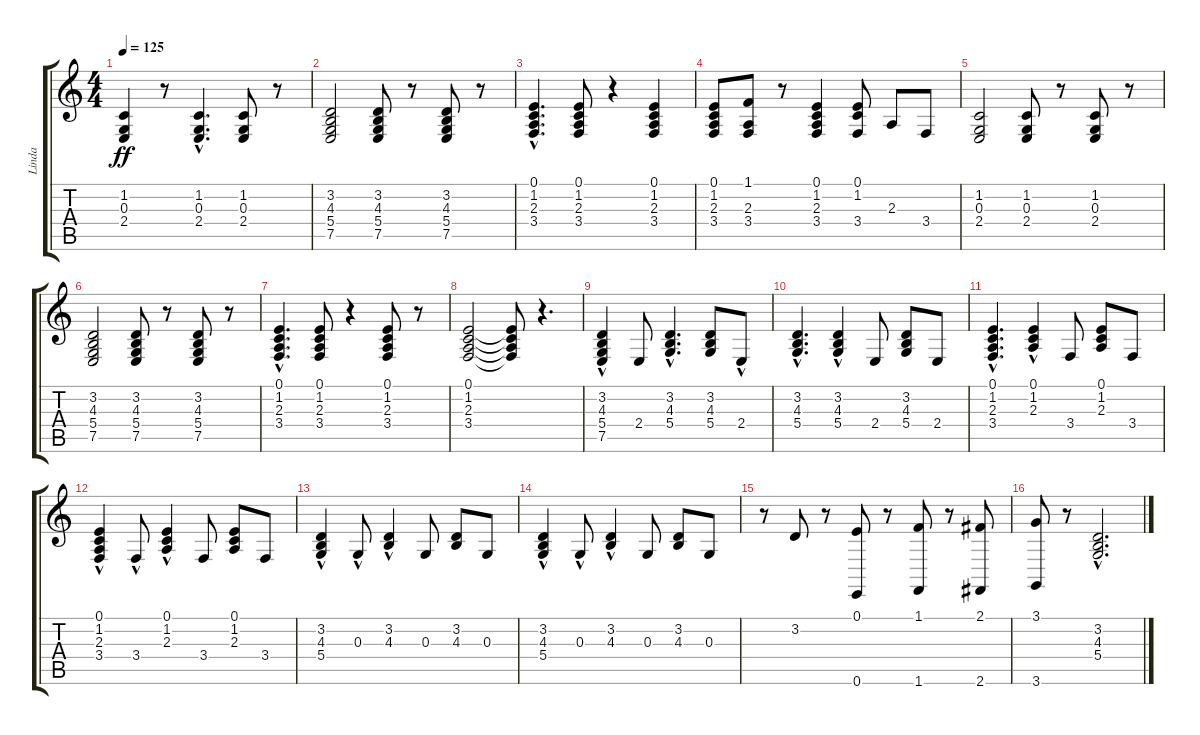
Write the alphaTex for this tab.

\track ("Linda" "Linda") {instrument brightacousticpiano}
\staff {score tabs}
\tuning (E4 B3 G3 D3 A2 E2) {hide}
\ts (4 4)
\tempo 125
\clef g2
\ks c
(1.2 0.3 2.4).4{dy ff} r.8 (1.2{hac} 0.3{hac} 2.4{hac}).4{d} (1.2 0.3 2.4).8 r.8 |
(3.2 4.3 5.4 7.5).2 (3.2 4.3 5.4 7.5).8 r.8 (3.2 4.3 5.4 7.5).8 r.8 |
(0.1{hac} 1.2{hac} 2.3{hac} 3.4{hac}).4{d} (0.1 1.2 2.3 3.4).8 r.4 (0.1 1.2 2.3 3.4).4 |
(0.1 1.2 2.3 3.4).8 (1.1 2.3 3.4).8 r.8 (0.1 1.2 2.3 3.4).4 (0.1 1.2 3.4).8 2.3.8 3.4.8 |
(1.2 0.3 2.4).2 (1.2 0.3 2.4).8 r.8 (1.2 0.3 2.4).8 r.8 |
(3.2 4.3 5.4 7.5).2 (3.2 4.3 5.4 7.5).8 r.8 (3.2 4.3 5.4 7.5).8 r.8 |
(0.1{hac} 1.2{hac} 2.3{hac} 3.4{hac}).4{d} (0.1 1.2 2.3 3.4).8 r.4 (0.1 1.2 2.3 3.4).8 r.8 |
(0.1 1.2 2.3 3.4).2 (0.1{t} 1.2{t} 2.3{t} 3.4{t}).8 r.4{d} |
(3.2{hac} 4.3{hac} 5.4{hac} 7.5).4 2.4.8 (3.2{hac} 4.3{hac} 5.4{hac}).4{d} (3.2 4.3 5.4).8 2.4{hac}.8 |
(3.2{hac} 4.3{hac} 5.4{hac}).4{d} (3.2{hac} 4.3{hac} 5.4{hac}).4 2.4.8 (3.2 4.3 5.4).8 2.4.8 |
(0.1{hac} 1.2{hac} 2.3{hac} 3.4).4{d} (0.1{hac} 1.2{hac} 2.3{hac}).4 3.4.8 (0.1 1.2 2.3).8 3.4.8 |
(0.1{hac} 1.2{hac} 2.3{hac} 3.4).4 3.4{hac}.8 (0.1{hac} 1.2{hac} 2.3{hac}).4 3.4.8 (0.1 1.2 2.3).8 3.4.8 |
(3.2{hac} 4.3{hac} 5.4).4 0.3{hac}.8 (3.2{hac} 4.3{hac}).4 0.3.8 (3.2 4.3).8 0.3.8 |
(3.2{hac} 4.3{hac} 5.4).4 0.3{hac}.8 (3.2{hac} 4.3{hac}).4 0.3.8 (3.2 4.3).8 0.3.8 |
r.8 3.2.8 r.8 (0.1 0.6).8 r.8 (1.1 1.6).8 r.8 (2.1 2.6).8 |
(3.1 3.6).8 r.8 (3.2{hac} 4.3 5.4{hac}).2{d}
